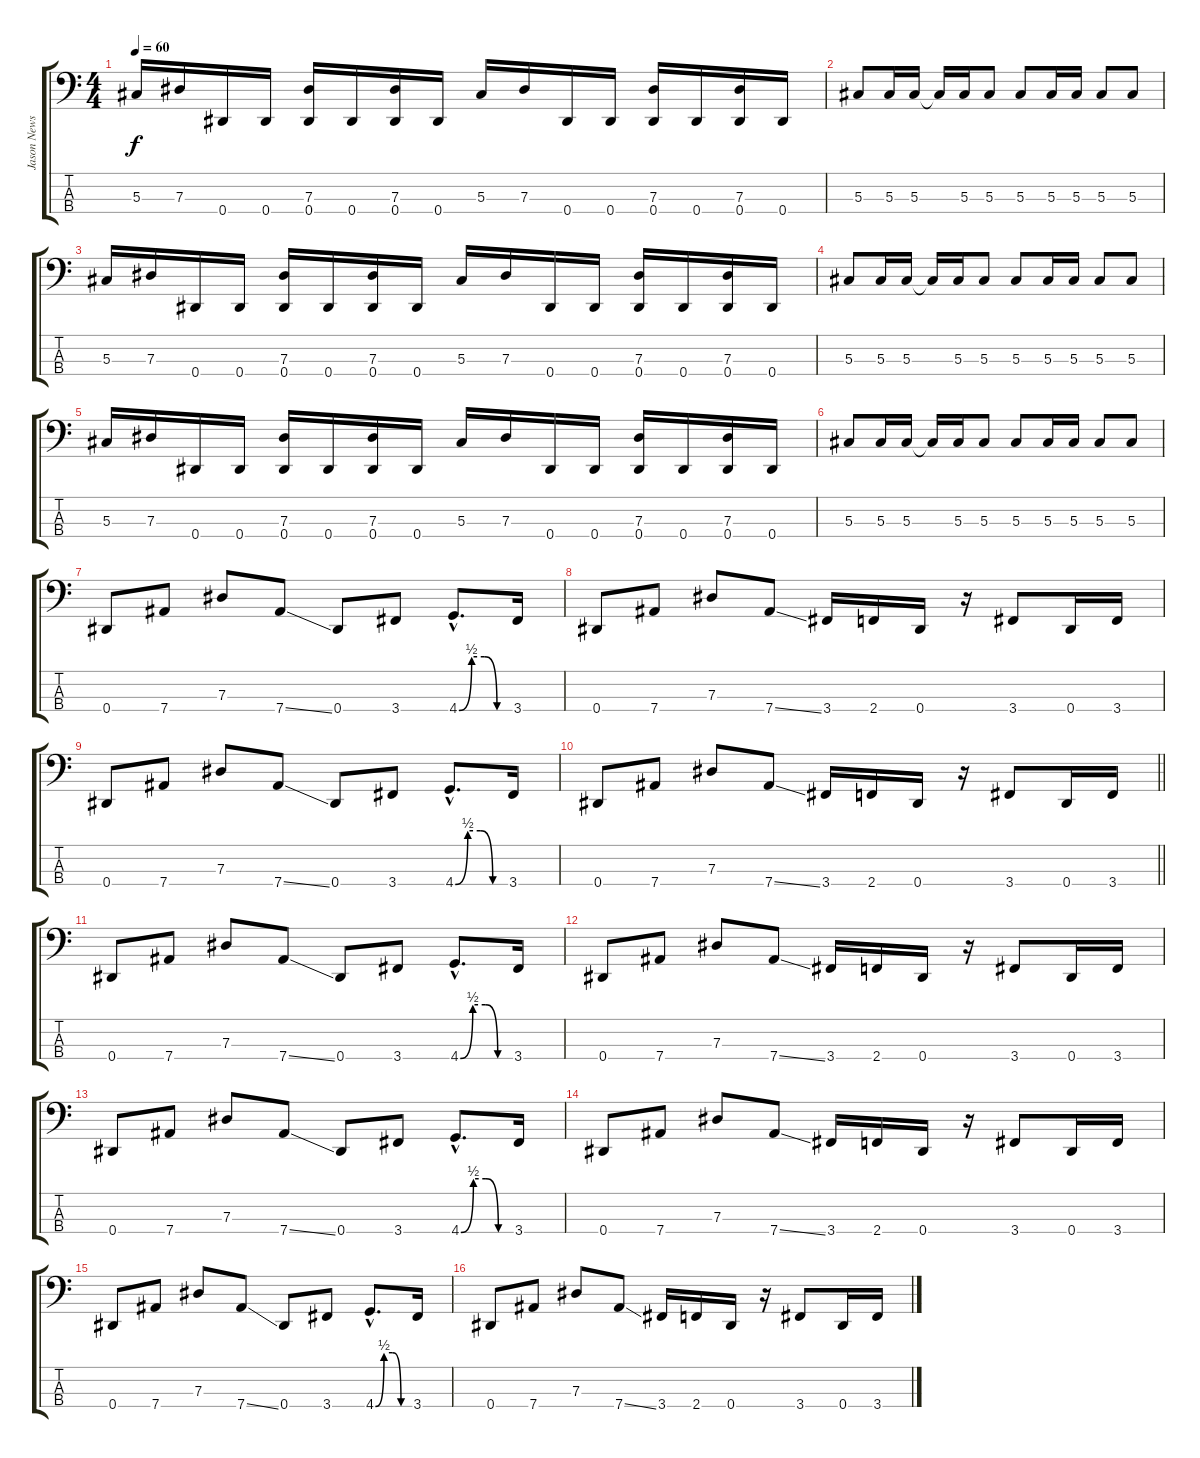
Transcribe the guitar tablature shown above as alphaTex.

\track ("Jason Newsted" "Jason News") {instrument electricbassfinger}
\staff {score tabs}
\tuning (Gb2 Db2 Ab1 Eb1) {hide}
\ts (4 4)
\tempo 60
\clef f4
\ks c
5.3.16{dy f} 7.3.16 0.4.16 0.4.16 (7.3 0.4).16 0.4.16 (7.3 0.4).16 0.4.16 5.3.16 7.3.16 0.4.16 0.4.16 (7.3 0.4).16 0.4.16 (7.3 0.4).16 0.4.16 |
5.3.8 5.3.16 5.3.16 5.3{t}.16 5.3.16 5.3.8 5.3.8 5.3.16 5.3.16 5.3.8 5.3.8 |
5.3.16 7.3.16 0.4.16 0.4.16 (7.3 0.4).16 0.4.16 (7.3 0.4).16 0.4.16 5.3.16 7.3.16 0.4.16 0.4.16 (7.3 0.4).16 0.4.16 (7.3 0.4).16 0.4.16 |
5.3.8 5.3.16 5.3.16 5.3{t}.16 5.3.16 5.3.8 5.3.8 5.3.16 5.3.16 5.3.8 5.3.8 |
5.3.16 7.3.16 0.4.16 0.4.16 (7.3 0.4).16 0.4.16 (7.3 0.4).16 0.4.16 5.3.16 7.3.16 0.4.16 0.4.16 (7.3 0.4).16 0.4.16 (7.3 0.4).16 0.4.16 |
5.3.8 5.3.16 5.3.16 5.3{t}.16 5.3.16 5.3.8 5.3.8 5.3.16 5.3.16 5.3.8 5.3.8 |
0.4.8 7.4.8 7.3.8 7.4{ss}.8 0.4.8 3.4.8 4.4{be (custom 0 0 15 2 30 2 45 0 60 0) hac}.8{d} 3.4.16 |
0.4.8 7.4.8 7.3.8 7.4{ss}.8 3.4.16 2.4.16 0.4.16 r.16 3.4.8 0.4.16 3.4.16 |
0.4.8 7.4.8 7.3.8 7.4{ss}.8 0.4.8 3.4.8 4.4{be (custom 0 0 15 2 30 2 45 0 60 0) hac}.8{d} 3.4.16 |
\barLineRight lightlight
0.4.8 7.4.8 7.3.8 7.4{ss}.8 3.4.16 2.4.16 0.4.16 r.16 3.4.8 0.4.16 3.4.16 |
0.4.8 7.4.8 7.3.8 7.4{ss}.8 0.4.8 3.4.8 4.4{be (custom 0 0 15 2 30 2 45 0 60 0) hac}.8{d} 3.4.16 |
0.4.8 7.4.8 7.3.8 7.4{ss}.8 3.4.16 2.4.16 0.4.16 r.16 3.4.8 0.4.16 3.4.16 |
0.4.8 7.4.8 7.3.8 7.4{ss}.8 0.4.8 3.4.8 4.4{be (custom 0 0 15 2 30 2 45 0 60 0) hac}.8{d} 3.4.16 |
0.4.8 7.4.8 7.3.8 7.4{ss}.8 3.4.16 2.4.16 0.4.16 r.16 3.4.8 0.4.16 3.4.16 |
0.4.8 7.4.8 7.3.8 7.4{ss}.8 0.4.8 3.4.8 4.4{be (custom 0 0 15 2 30 2 45 0 60 0) hac}.8{d} 3.4.16 |
0.4.8 7.4.8 7.3.8 7.4{ss}.8 3.4.16 2.4.16 0.4.16 r.16 3.4.8 0.4.16 3.4.16
